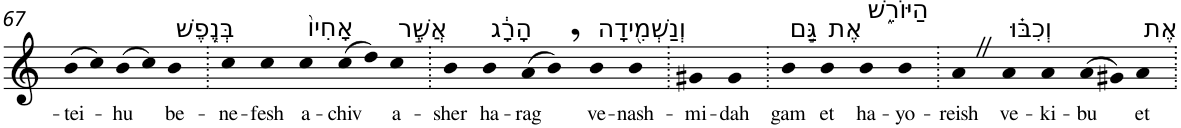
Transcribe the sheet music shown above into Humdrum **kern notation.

**kern	**text
*part1	*part1
*staff1	*staff1
*I"Piano	*
*I'Pno	*
!!LO:PB:g=z
*clefG2	*
*k[]	*
=67	=67
!	!LO:LY:b
(>8b	-tei-
8cc)	.
!	!LO:LY:b
(>8b	-hu
8cc)	.
!LO:TX:a:t=בְּנֶ֤פֶשׁ	!
!	!LO:LY:b
4b	be-
=68.	=68.
!	!LO:LY:b
4cc	-ne-
!	!LO:LY:b
4cc	-fesh
!LO:TX:a:t=אָחִיו֙	!
!	!LO:LY:b
4cc	a-
!	!LO:LY:b
(>8cc	-chiv
8dd)	.
!LO:TX:a:t=אֲשֶׁ֣ר	!
!	!LO:LY:b
4cc	a-
=69.	=69.
!	!LO:LY:b
4b	-sher
!LO:TX:a:t=הָרָ֔ג	!
!	!LO:LY:b
4b	ha-
!	!LO:LY:b
(>8a	-rag
8b,)	.
!LO:TX:a:t=וְנַשְׁמִ֖ידָה	!
!	!LO:LY:b
4b	ve-
!	!LO:LY:b
4b	-nash-
=70.	=70.
!	!LO:LY:b
4g#X	-mi-
!	!LO:LY:b
4g#	-dah
=71.	=71.
!LO:TX:a:t=גַּ֣ם	!
!	!LO:LY:b
4b	gam
!LO:TX:a:t=אֶת	!
!	!LO:LY:b
4b	et
!LO:TX:a:t=הַיּוֹרֵ֑שׁ	!
!	!LO:LY:b
4b	ha-
!	!LO:LY:b
4b	-yo-
=72.	=72.
!	!LO:LY:b
4aZ	-reish
!LO:TX:a:t=וְכִבּ֗וּ	!
!	!LO:LY:b
4a	ve-
!	!LO:LY:b
4a	-ki-
!	!LO:LY:b
(>8a	-bu
8g#X)	.
!LO:TX:a:t=אֶת	!
!	!LO:LY:b
4a	et
=.	=.
*-	*-
